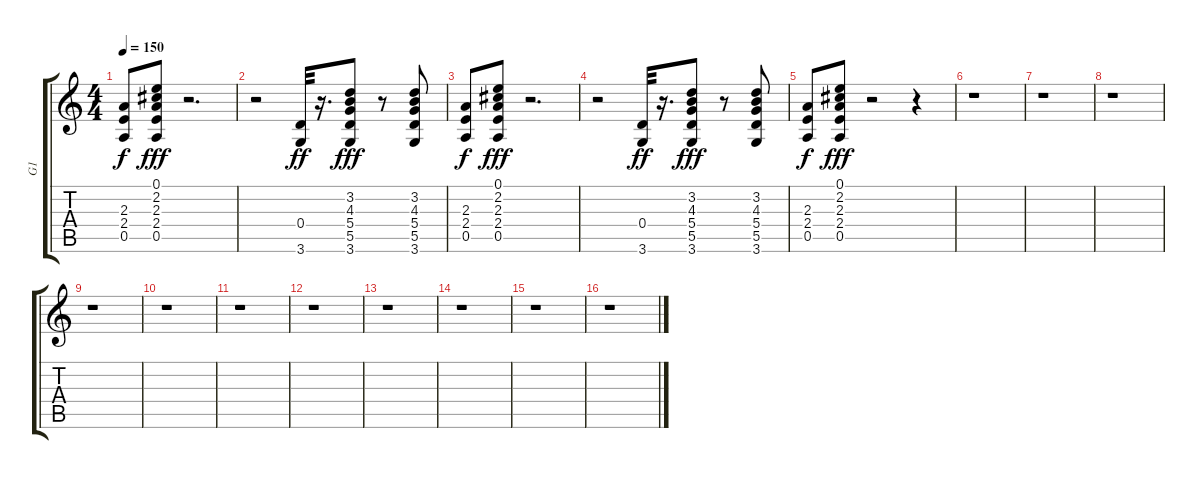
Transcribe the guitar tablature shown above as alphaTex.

\track ("G1" "G1") {instrument electricguitarclean}
\staff {score tabs}
\tuning (E4 B3 G3 D3 A2 E2) {hide}
\ts (4 4)
\tempo 150
\clef g2
\ks c
(2.3 2.4 0.5).8{dy f} (0.1 2.2 2.3 2.4 0.5).8{dy fff} r.2{d} |
r.2 (0.4 3.6).32{dy ff} r.16{d} (3.2 4.3 5.4 5.5 3.6).8{dy fff} r.8 (3.2 4.3 5.4 5.5 3.6).8 |
(2.3 2.4 0.5).8{dy f} (0.1 2.2 2.3 2.4 0.5).8{dy fff} r.2{d} |
r.2 (0.4 3.6).32{dy ff} r.16{d} (3.2 4.3 5.4 5.5 3.6).8{dy fff} r.8 (3.2 4.3 5.4 5.5 3.6).8 |
(2.3 2.4 0.5).8{dy f} (0.1 2.2 2.3 2.4 0.5).8{dy fff} r.2 r.4 |
r.1 |
r.1 |
r.1 |
r.1 |
r.1 |
r.1 |
r.1 |
r.1 |
r.1 |
r.1 |
r.1
